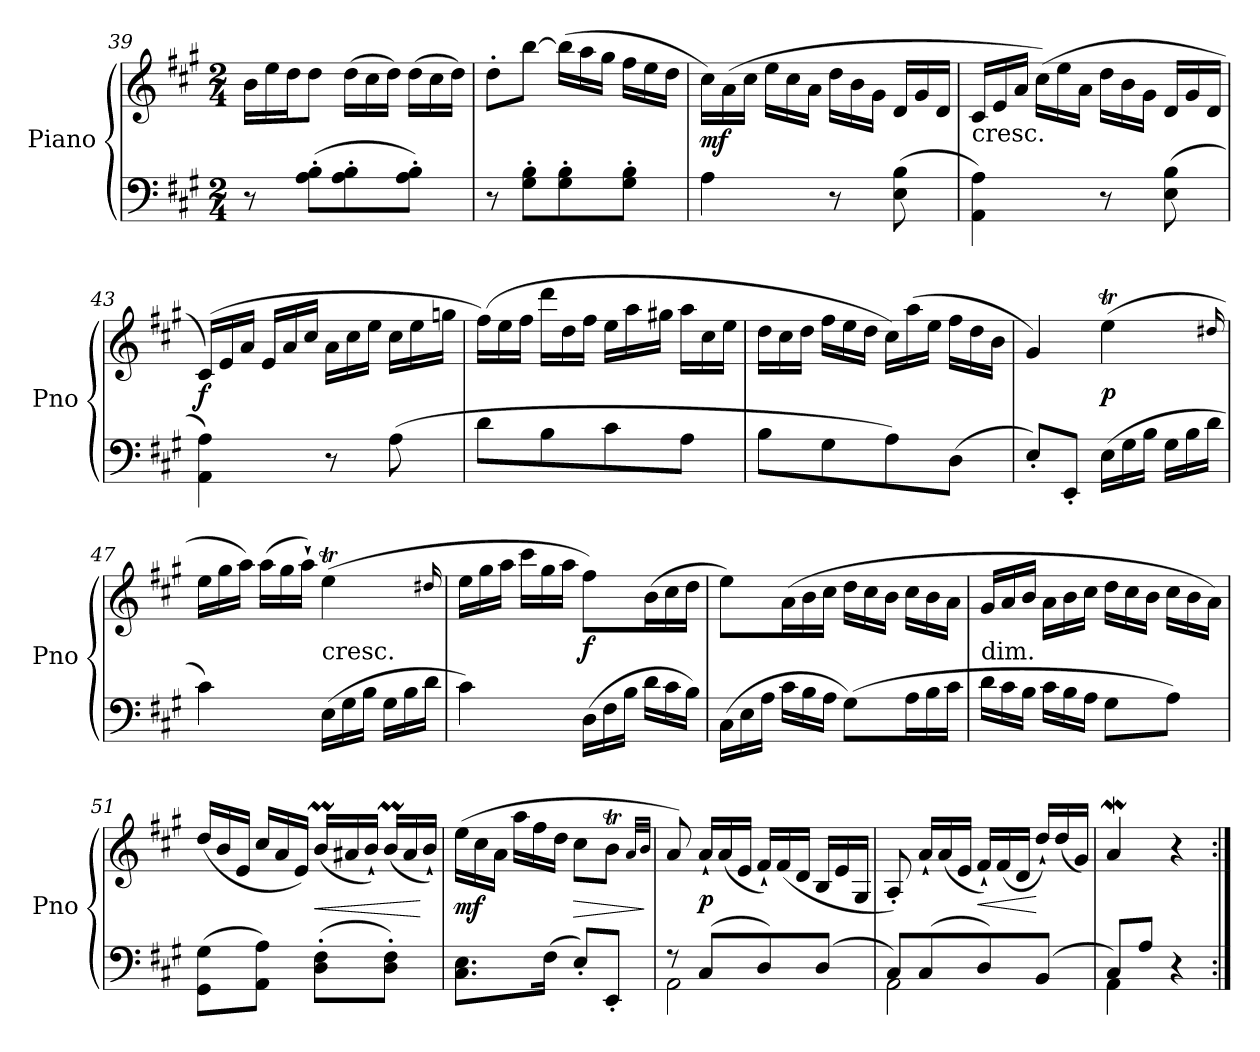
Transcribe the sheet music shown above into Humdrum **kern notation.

**kern	**kern	**dynam
*part1	*part1	*part1
*staff2	*staff1	*staff1/2
*I"Piano	*	*
*I'Pno	*	*
*clefF4	*clefG2	*
*k[f#c#g#]	*k[f#c#g#]	*
*A:	*A:	*
*M2/4	*M2/4	*
*	*Xtuplet	*
=39	=39	=39
8r	24bLL	.
.	24ee	.
.	24ddJ	.
(8A' 8B'L	8ddJ	.
8A' 8B'	(24ddLL	.
.	24cc#	.
.	24ddJJ)	.
8A' 8B'J)	(24ddLL	.
.	24cc#	.
.	24ddJJ)	.
!!LO:LB:g=z
=40	=40	=40
8r	8dd'L	.
8G#' 8B'L	[8bbJ	.
8G#' 8B'	(24bbLL]	.
.	24aa	.
.	24gg#JJ	.
8G#' 8B'J	24ff#LL	.
.	24ee	.
.	24ddJJ	.
=41	=41	=41
4A	24cc#LL)	mf
.	(24a	.
.	24cc#JJ	.
.	24eeLL	.
.	24cc#	.
.	24aJJ	.
8r	24ddLL	.
.	24b	.
.	24g#JJ	.
(8E 8B	24dLL	.
.	24g#	.
.	24dJJ	.
=42	=42	=42
!	!LO:TX:c:t=cresc.	!
4AA 4A)	24c#LL	.
.	24e	.
.	24aJJ	.
.	(24cc#LL)	.
.	24ee	.
.	24aJJ	.
8r	24ddLL	.
.	24b	.
.	24g#JJ	.
(8E 8B	24dLL	.
.	24g#	.
.	24dJJ	.
=43	=43	=43
4AA 4A)	(24c#LL)	f
.	24e	.
.	24aJJ	.
.	24eLL	.
.	24a	.
.	24cc#JJ	.
8r	24aLL	.
.	24cc#	.
.	24eeJJ	.
(8A	24cc#LL	.
.	24ee	.
.	24ggnJJ	.
!!LO:LB:g=z
=44	=44	=44
8dL	(24ff#LL)	.
.	24ee	.
.	24ff#JJ	.
8B	24dddLL	.
.	24dd	.
.	24ff#JJ	.
8c#	24eeLL	.
.	24aa	.
.	24gg#XJJ	.
8AJ	24aaLL	.
.	24cc#	.
.	24eeJJ	.
=45	=45	=45
8BL	24ddLL	.
.	24cc#	.
.	24ddJJ	.
8G#	24ff#LL	.
.	24ee	.
.	24ddJJ	.
8A)	24cc#LL)	.
.	(24aa	.
.	24eeJJ	.
(8DJ	24ff#LL	.
.	24dd	.
.	24bJJ	.
=46	=46	=46
8E'L)	4g#)	.
8EE'J	.	.
*Xtuplet	*	*
(24ELL	(4eeT	p
24G#	.	.
24BJJ	.	.
24G#LL	.	.
24B	.	.
24dJJ	.	.
.	16qqdd#X	.
=47	=47	=47
4c#)	24eeTTTLL	.
.	24gg#	.
.	24aaJJ)	.
.	(24aaLL	.
.	24gg#	.
.	24aa`JJ)	.
!	!LO:TX:c:t=cresc.	!
(24ELL	(4eeT	.
24G#	.	.
24BJJ	.	.
24G#LL	.	.
24B	.	.
24dJJ	.	.
.	16qqdd#X	.
!!LO:LB:g=z
=48	=48	=48
4c#)	24eeTTTLL	.
.	24gg#	.
.	24aaJJ	.
.	24ccc#LL	.
.	24gg#	.
.	24aaJJ	.
(24DLL	8ff#L)	f
24F#	.	.
24BJJ	.	.
24dLL	(24bL	.
24c#	24cc#	.
24BJJ)	24ddJJ	.
=49	=49	=49
(24C#LL	8eeL)	.
24E	.	.
24AJJ	.	.
24c#LL	(24aL	.
24B	24b	.
24AJJ	24cc#JJ	.
(8G#L)	24ddLL	.
.	24cc#	.
.	24bJJ	.
24AL	24cc#LL	.
24B	24b	.
24c#JJ	24aJJ	.
!!LO:LB:g=z
=50	=50	=50
!	!LO:TX:c:t=dim.	!
24dLL	24g#LL	.
24c#	24a	.
24BJJ	24bJJ	.
24c#LL	24aLL	.
24B	24b	.
24AJJ	24cc#JJ	.
8G#L	24ddLL	.
.	24cc#	.
.	24bJJ	.
8AJ)	24cc#LL	.
.	24b	.
.	24aJJ)	.
=51	=51	=51
(8GG# 8G#L	(24ddLL	.
.	24b	.
.	24eJJ	.
8AA 8AJ)	24cc#LL	.
.	24a	.
.	24eJJ)	.
(8D' 8F#'L	(24bMLL	<
.	24a#X	.
.	24b`JJ)	.
8D' 8F#'J)	(24bMLL	.
.	24a#	.
.	24b`JJ)	[
!!LO:LB:g=z
=52	=52	=52
8.C# 8.EL	(24eeLL	mf
.	24cc#	.
.	24aJJ	.
.	24aaLL	.
.	24ff#	.
(16F#Jk	.	.
.	24ddJJ	.
8E'L)	8cc#L	>
8EE'J	8bTJ	.
.	32qaLLL	.
.	32qbJJJ	.
.	.	]
=53	=53	=53
*^	*	*
8rF	2AA	8a)	.
(8C#L	.	24a`LL	p
.	.	(24a	.
.	.	24eJJ	.
8D)	.	24f#`LL)	.
.	.	(24f#	.
.	.	24dJJ	.
(8DJ	.	24BLL	.
.	.	24e	.
.	.	24G#JJ	.
=54	=54	=54	=54
8C#L)	2AA	8A')	.
(8C#	.	24a`LL	.
.	.	(24a	.
.	.	24eJJ	.
8D)	.	24f#`LL)	<
.	.	(24f#	.
.	.	24dJJ	.
(8BBJ	.	24dd`/LL)	[
.	.	(24dd/	.
.	.	24g#/JJ)	.
=55	=55	=55	=55
8C#L)	4AA	4aw	.
8AJ	.	.	.
4r	4ryy	4r	.
*v	*v	*	*
=:|!	=:|!	=:|!
*-	*-	*-
